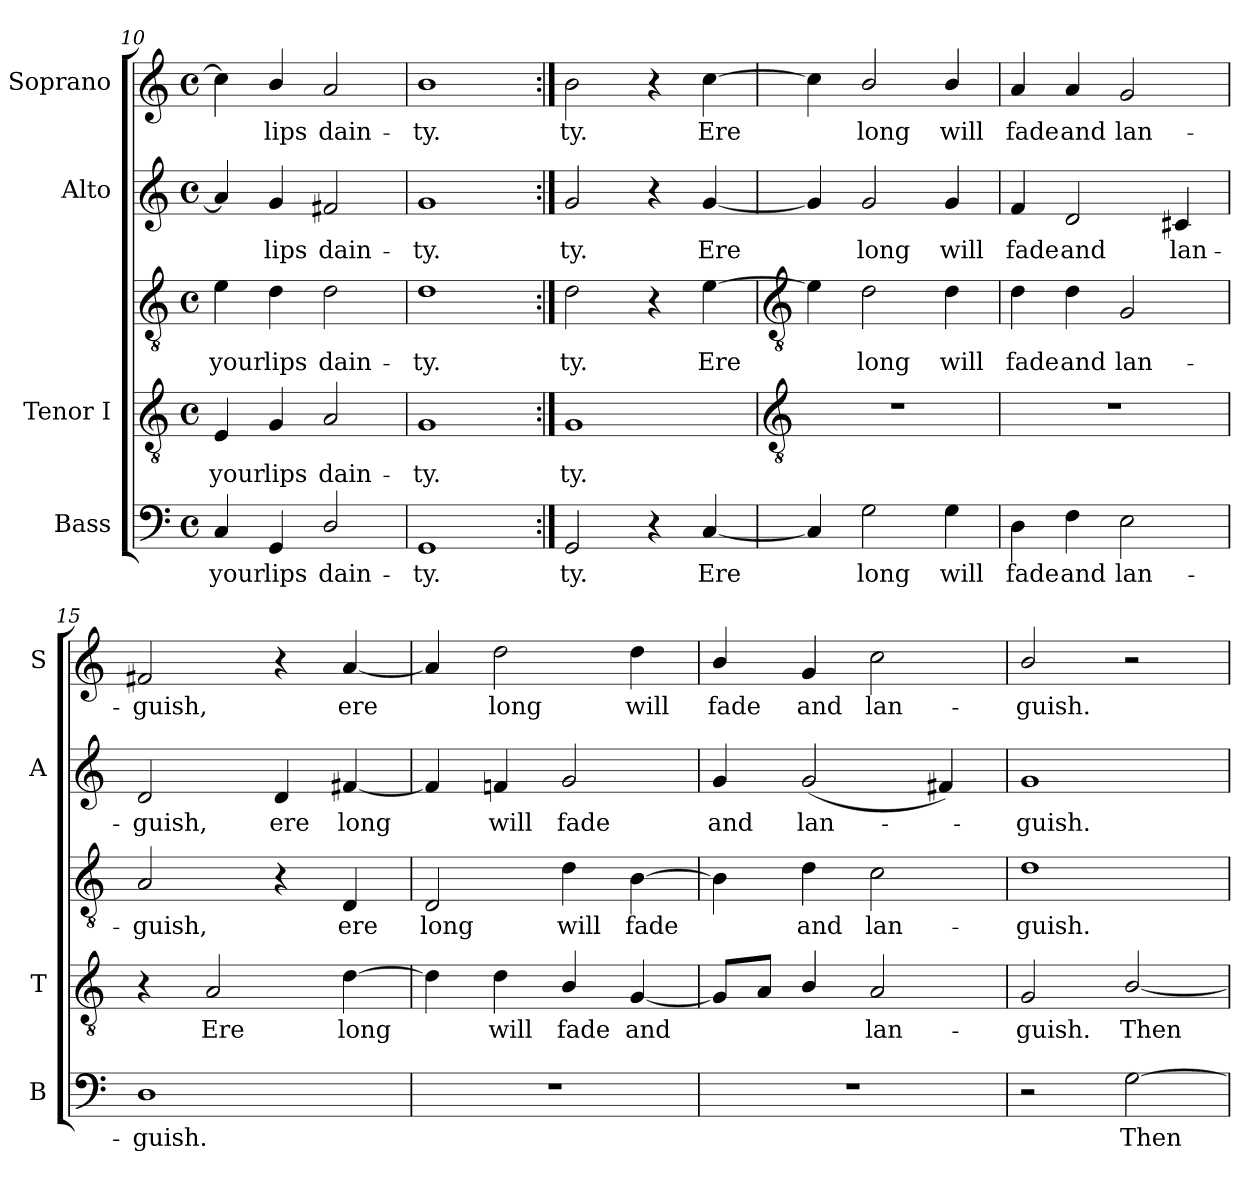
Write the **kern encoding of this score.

**kern	**text	**kern	**text	**kern	**text	**kern	**text	**kern	**text
*part4	*part4	*part3	*part3	*part3	*part3	*part2	*part2	*part1	*part1
*staff5	*staff5	*staff4	*staff4	*staff3	*staff3	*staff2	*staff2	*staff1	*staff1
*I"Bass	*	*I"Tenor I	*	*	*	*I"Alto	*	*I"Soprano	*
*I'B	*	*I'T	*	*	*	*I'A	*	*I'S	*
*clefF4	*	*clefGv2	*	*clefGv2	*	*clefG2	*	*clefG2	*
*k[]	*	*k[]	*	*k[]	*	*k[]	*	*k[]	*
*C:	*	*C:	*	*C:	*	*C:	*	*C:	*
*M4/4	*	*M4/4	*	*M4/4	*	*M4/4	*	*M4/4	*
*met(c)	*	*met(c)	*	*met(c)	*	*met(c)	*	*met(c)	*
=10	=10	=10	=10	=10	=10	=10	=10	=10	=10
!	!LO:LY:b	!	!LO:LY:b	!	!LO:LY:b	!	!	!	!
4C	your	4E	-your	4e	your	4a]	.	4cc]	.
!	!LO:LY:b	!	!LO:LY:b	!	!LO:LY:b	!	!LO:LY:b	!	!LO:LY:b
4GG	lips	4G	lips	4d	lips	4g	lips	4b/	lips
!	!LO:LY:b	!	!LO:LY:b	!	!LO:LY:b	!	!LO:LY:b	!	!LO:LY:b
2D/	dain-	2A	dain-	2d	dain-	2f#X	dain-	2a	dain-
=11	=11	=11	=11	=11	=11	=11	=11	=11	=11
!	!LO:LY:b	!	!LO:LY:b	!	!LO:LY:b	!	!LO:LY:b	!	!LO:LY:b
1GG	-ty.	1G	ty.	1d	-ty.	1g	-ty.	1b	-ty.
=12:|!	=12:|!	=12:|!	=12:|!	=12:|!	=12:|!	=12:|!	=12:|!	=12:|!	=12:|!
!	!LO:LY:b	!	!LO:LY:b	!	!LO:LY:b	!	!LO:LY:b	!	!LO:LY:b
2GG	-ty.	1G	-ty.	2d	-ty.	2g	-ty.	2b	-ty.
4r	.	.	.	4r	.	4r	.	4r	.
!	!LO:LY:b	!	!	!	!LO:LY:b	!	!LO:LY:b	!	!LO:LY:b
[4C	Ere	.	.	[4e	Ere	[4g	Ere	[4cc	Ere
!!LO:LB:g=z
=13	=13	=13	=13	=13	=13	=13	=13	=13	=13
*	*	*clefGv2	*	*clefGv2	*	*	*	*	*
4C]	.	1r	.	4e]	.	4g]	.	4cc]	.
!	!LO:LY:b	!	!	!	!LO:LY:b	!	!LO:LY:b	!	!LO:LY:b
2G	long	.	.	2d	long	2g	long	2b/	long
!	!LO:LY:b	!	!	!	!LO:LY:b	!	!LO:LY:b	!	!LO:LY:b
4G	will	.	.	4d	will	4g	will	4b/	will
=14	=14	=14	=14	=14	=14	=14	=14	=14	=14
!	!LO:LY:b	!	!	!	!LO:LY:b	!	!LO:LY:b	!	!LO:LY:b
4D	fade	1r	.	4d	fade	4f	fade	4a	fade
!	!LO:LY:b	!	!	!	!LO:LY:b	!	!LO:LY:b	!	!LO:LY:b
4F	and	.	.	4d	and	2d	and	4a	and
!	!LO:LY:b	!	!	!	!LO:LY:b	!	!	!	!LO:LY:b
2E	lan-	.	.	2G	lan-	.	.	2g	lan-
!	!	!	!	!	!	!	!LO:LY:b	!	!
.	.	.	.	.	.	4c#X	lan-	.	.
=15	=15	=15	=15	=15	=15	=15	=15	=15	=15
!	!LO:LY:b	!	!	!	!LO:LY:b	!	!LO:LY:b	!	!LO:LY:b
1D	-guish.	4r	.	2A	-guish,	2d	-guish,	2f#X	-guish,
!	!	!	!LO:LY:b	!	!	!	!	!	!
.	.	2A	Ere	.	.	.	.	.	.
!	!	!	!	!	!	!	!LO:LY:b	!	!
.	.	.	.	4r	.	4d	ere	4r	.
!	!	!	!LO:LY:b	!	!LO:LY:b	!	!LO:LY:b	!	!LO:LY:b
.	.	[4d	long	4D	ere	[4f#X	long	[4a	ere
=16	=16	=16	=16	=16	=16	=16	=16	=16	=16
!	!	!	!	!	!LO:LY:b	!	!	!	!
1r	.	4d]	.	2D	long	4f#]	.	4a]	.
!	!	!	!LO:LY:b	!	!	!	!LO:LY:b	!	!LO:LY:b
.	.	4d	will	.	.	4fn	will	2dd	long
!	!	!	!LO:LY:b	!	!LO:LY:b	!	!LO:LY:b	!	!
.	.	4B/	fade	4d	will	2g	fade	.	.
!	!	!	!LO:LY:b	!	!LO:LY:b	!	!	!	!LO:LY:b
.	.	[4G	and	[4B	fade	.	.	4dd	will
=17	=17	=17	=17	=17	=17	=17	=17	=17	=17
!	!	!	!	!	!	!	!LO:LY:b	!	!LO:LY:b
1r	.	8GL]	.	4B]	.	4g	and	4b/	fade
.	.	8AJ	.	.	.	.	.	.	.
!	!	!	!	!	!LO:LY:b	!	!LO:LY:b	!	!LO:LY:b
.	.	4B/	.	4d	and	(<2g	lan-	4g	and
!	!	!	!LO:LY:b	!	!LO:LY:b	!	!	!	!LO:LY:b
.	.	2A	-lan-	2c	lan-	.	.	2cc	lan-
.	.	.	.	.	.	4f#X)	.	.	.
=18	=18	=18	=18	=18	=18	=18	=18	=18	=18
!	!	!	!LO:LY:b	!	!LO:LY:b	!	!LO:LY:b	!	!LO:LY:b
2r	.	2G	guish.	1d	-guish.	1g	guish.	2b/	-guish.
!	!LO:LY:b	!	!LO:LY:b	!	!	!	!	!	!
[2G	Then	[2B/	Then	.	.	.	.	2r	.
=	=	=	=	=	=	=	=	=	=
*-	*-	*-	*-	*-	*-	*-	*-	*-	*-
